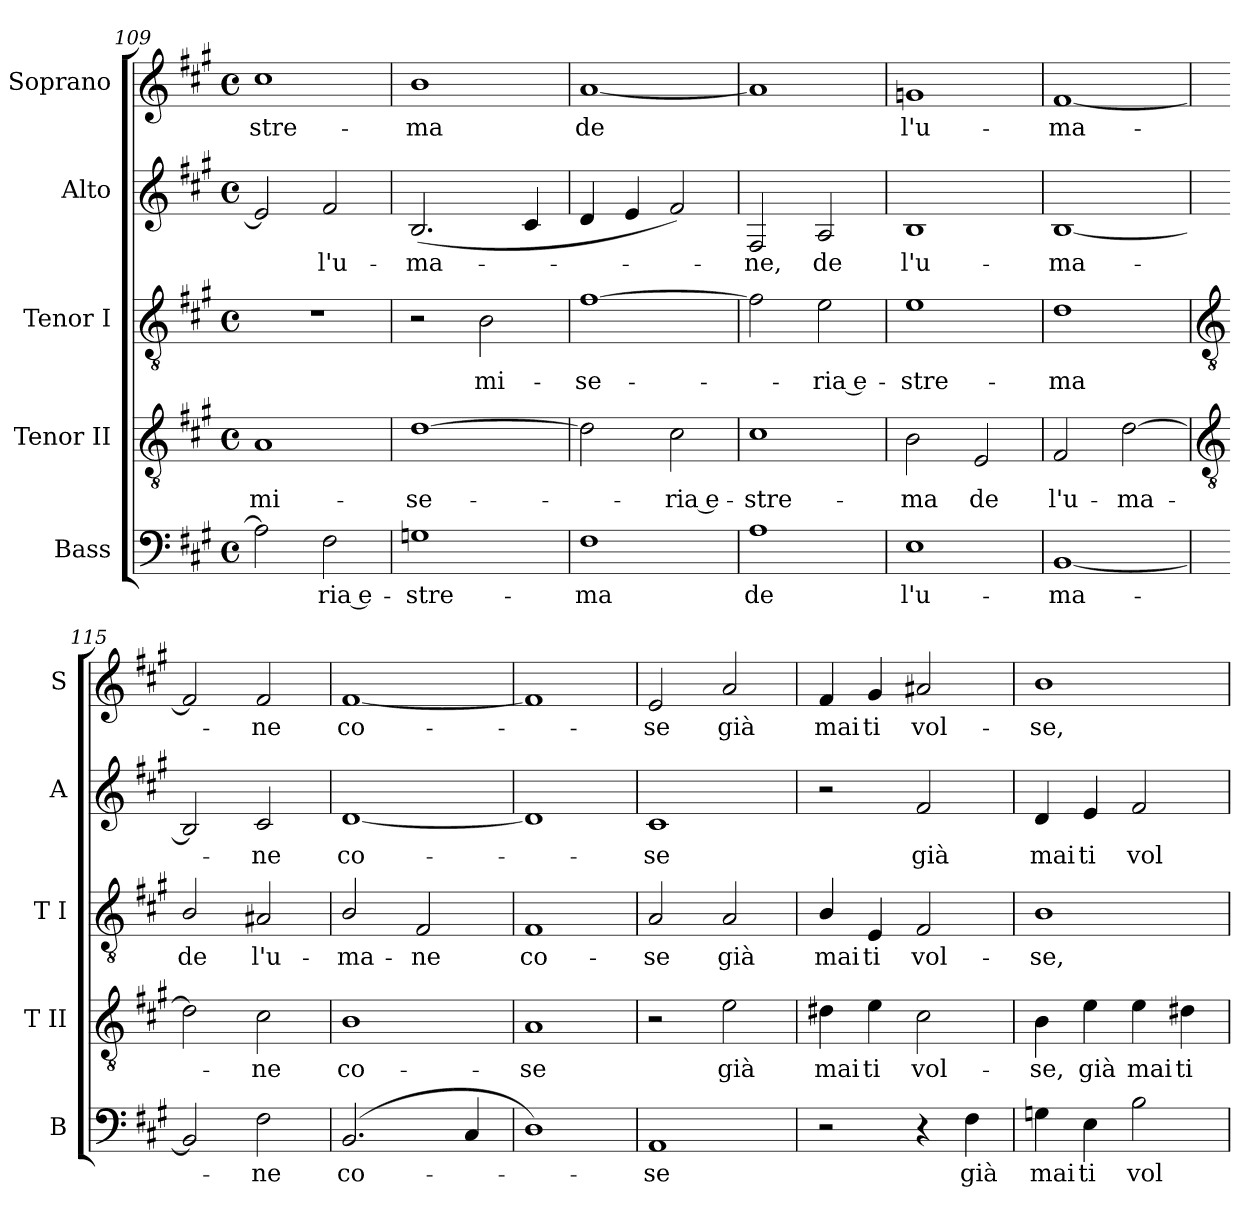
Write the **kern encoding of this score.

**kern	**text	**kern	**text	**kern	**text	**kern	**text	**kern	**text
*part5	*part5	*part4	*part4	*part3	*part3	*part2	*part2	*part1	*part1
*staff5	*staff5	*staff4	*staff4	*staff3	*staff3	*staff2	*staff2	*staff1	*staff1
*I"Bass	*	*I"Tenor II	*	*I"Tenor I	*	*I"Alto	*	*I"Soprano	*
*I'B	*	*I'T II	*	*I'T I	*	*I'A	*	*I'S	*
*clefF4	*	*clefGv2	*	*clefGv2	*	*clefG2	*	*clefG2	*
*k[f#c#g#]	*	*k[f#c#g#]	*	*k[f#c#g#]	*	*k[f#c#g#]	*	*k[f#c#g#]	*
*A:	*	*A:	*	*A:	*	*A:	*	*A:	*
*M4/4	*	*M4/4	*	*M4/4	*	*M4/4	*	*M4/4	*
*met(c)	*	*met(c)	*	*met(c)	*	*met(c)	*	*met(c)	*
=109	=109	=109	=109	=109	=109	=109	=109	=109	=109
!	!	!	!LO:LY:b	!	!	!	!	!	!LO:LY:b
2A]	.	1A	mi-	1r	.	2e]	.	1cc#	-stre-
!	!LO:LY:b	!	!	!	!	!	!LO:LY:b	!	!
2F#	ria e-	.	.	.	.	2f#	l'u-	.	.
=110	=110	=110	=110	=110	=110	=110	=110	=110	=110
!	!LO:LY:b	!	!LO:LY:b	!	!	!	!LO:LY:b	!	!LO:LY:b
1Gn	-stre-	[1d	-se-	2r	.	(<2.B	-ma-	1b	-ma
!	!	!	!	!	!LO:LY:b	!	!	!	!
.	.	.	.	2B	mi-	.	.	.	.
.	.	.	.	.	.	4c#	.	.	.
=111	=111	=111	=111	=111	=111	=111	=111	=111	=111
!	!LO:LY:b	!	!	!	!LO:LY:b	!	!	!	!LO:LY:b
1F#	-ma	2d]	.	[1f#	-se-	4d	.	[1a	de
.	.	.	.	.	.	4e	.	.	.
!	!	!	!LO:LY:b	!	!	!	!	!	!
.	.	2c#	-ria e-	.	.	2f#)	.	.	.
=112	=112	=112	=112	=112	=112	=112	=112	=112	=112
!	!LO:LY:b	!	!LO:LY:b	!	!	!	!LO:LY:b	!	!
1A	de	1c#	-stre-	2f#]	.	2F#	ne,	1a]	.
!	!	!	!	!	!LO:LY:b	!	!LO:LY:b	!	!
.	.	.	.	2e	ria e-	2A	de	.	.
=113	=113	=113	=113	=113	=113	=113	=113	=113	=113
!	!LO:LY:b	!	!LO:LY:b	!	!LO:LY:b	!	!LO:LY:b	!	!LO:LY:b
1E	l'u-	2B	-ma	1e	-stre-	1B	l'u-	1gn	l'u-
!	!	!	!LO:LY:b	!	!	!	!	!	!
.	.	2E	de	.	.	.	.	.	.
=114	=114	=114	=114	=114	=114	=114	=114	=114	=114
!	!LO:LY:b	!	!LO:LY:b	!	!LO:LY:b	!	!LO:LY:b	!	!LO:LY:b
[1BB	-ma-	2F#	l'u-	1d	-ma	[1B	-ma-	[1f#	-ma-
!	!	!	!LO:LY:b	!	!	!	!	!	!
.	.	[2d	-ma-	.	.	.	.	.	.
!!LO:LB:g=z
=115	=115	=115	=115	=115	=115	=115	=115	=115	=115
*	*	*clefGv2	*	*clefGv2	*	*	*	*	*
!	!	!	!	!	!LO:LY:b	!	!	!	!
2BB]	.	2d]	.	2B/	de	2B]	.	2f#]	.
!	!LO:LY:b	!	!LO:LY:b	!	!LO:LY:b	!	!LO:LY:b	!	!LO:LY:b
2F#	ne	2c#	ne	2A#X	l'u-	2c#	ne	2f#	ne
=116	=116	=116	=116	=116	=116	=116	=116	=116	=116
!	!LO:LY:b	!	!LO:LY:b	!	!LO:LY:b	!	!LO:LY:b	!	!LO:LY:b
(<2.BB	co-	1B	co-	2B/	-ma-	[1d	co-	[1f#	co-
!	!	!	!	!	!LO:LY:b	!	!	!	!
.	.	.	.	2F#	-ne	.	.	.	.
4C#	.	.	.	.	.	.	.	.	.
=117	=117	=117	=117	=117	=117	=117	=117	=117	=117
!	!	!	!LO:LY:b	!	!LO:LY:b	!	!	!	!
1D)	.	1A	-se	1F#	co-	1d]	.	1f#]	.
=118	=118	=118	=118	=118	=118	=118	=118	=118	=118
!	!LO:LY:b	!	!	!	!LO:LY:b	!	!LO:LY:b	!	!LO:LY:b
1AA	se	2r	.	2A	-se	1c#	se	2e	se
!	!	!	!LO:LY:b	!	!LO:LY:b	!	!	!	!LO:LY:b
.	.	2e	già	2A	già	.	.	2a	già
=119	=119	=119	=119	=119	=119	=119	=119	=119	=119
!	!	!	!LO:LY:b	!	!LO:LY:b	!	!	!	!LO:LY:b
2r	.	4d#X	mai	4B/	mai	2r	.	4f#	mai
!	!	!	!LO:LY:b	!	!LO:LY:b	!	!	!	!LO:LY:b
.	.	4e	ti	4E	ti	.	.	4g#	ti
!	!	!	!LO:LY:b	!	!LO:LY:b	!	!LO:LY:b	!	!LO:LY:b
4r	.	2c#	vol-	2F#	vol-	2f#	già	2a#X	vol-
!	!LO:LY:b	!	!	!	!	!	!	!	!
4F#	già	.	.	.	.	.	.	.	.
=120	=120	=120	=120	=120	=120	=120	=120	=120	=120
!	!LO:LY:b	!	!LO:LY:b	!	!LO:LY:b	!	!LO:LY:b	!	!LO:LY:b
4Gn	mai	4B	-se,	1B	-se,	4d	mai	1b	-se,
!	!LO:LY:b	!	!LO:LY:b	!	!	!	!LO:LY:b	!	!
4E	ti	4e	già	.	.	4e	ti	.	.
!	!LO:LY:b	!	!LO:LY:b	!	!	!	!LO:LY:b	!	!
2B	vol-	4e	mai	.	.	2f#	vol-	.	.
!	!	!	!LO:LY:b	!	!	!	!	!	!
.	.	4d#X	ti	.	.	.	.	.	.
=	=	=	=	=	=	=	=	=	=
*-	*-	*-	*-	*-	*-	*-	*-	*-	*-
